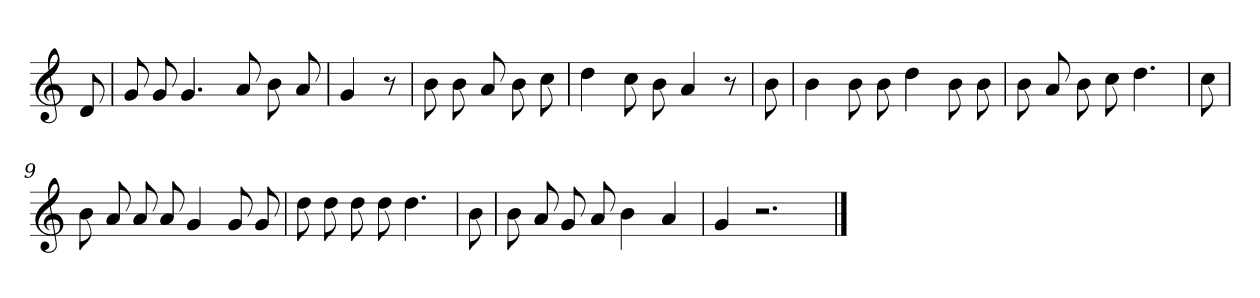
**kern
*part1
*staff1
*clefG2
*k[]
=
8d
=1
8g
8g
4.g
8a
8b
8a
=2
4g
8r
=3
8b
8b
8a
8b
8cc
=4
4dd
8cc
8b
4a
8r
=5
8b
=6
4b
8b
8b
4dd
8b
8b
=7
8b
8a
8b
8cc
4.dd
=8
8cc
=9
8b
8a
8a
8a
4g
8g
8g
=10
8dd
8dd
8dd
8dd
4.dd
=11
8b
=12
8b
8a
8g
8a
4b
4a
=13
4g
2.r
==
*-
